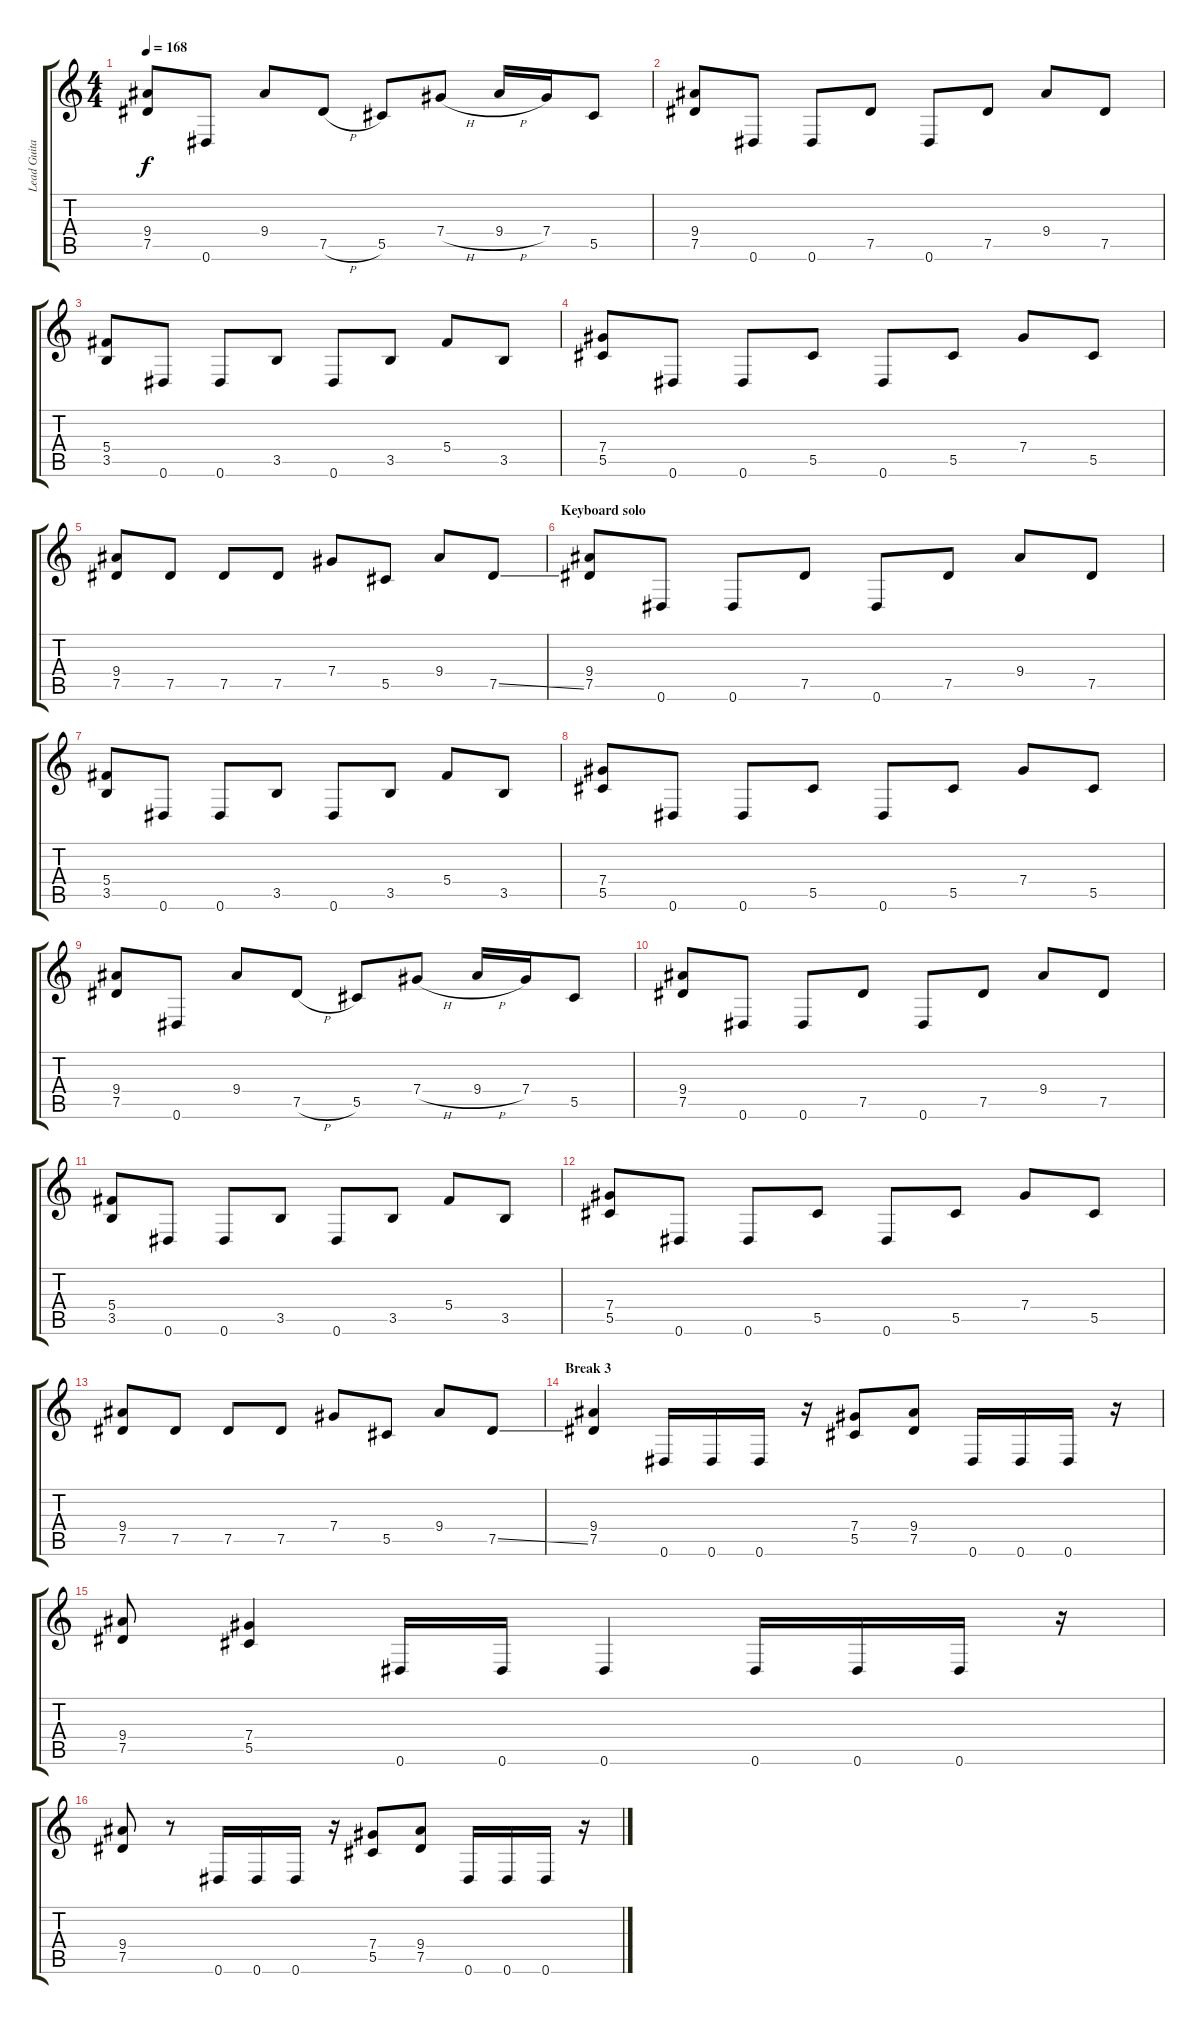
\track ("Lead Guitar" "Lead Guita") {instrument overdrivenguitar}
\staff {score tabs}
\tuning (Eb4 Bb3 Gb3 Db3 Ab2 Eb2) {hide}
\ts (4 4)
\tempo 168
\clef g2
\ks c
(9.4 7.5).8{dy f} 0.6.8 9.4.8 7.5{h}.8 5.5.8 7.4{h}.8 9.4{h}.16 7.4.16 5.5.8 |
(9.4 7.5).8 0.6.8 0.6.8 7.5.8 0.6.8 7.5.8 9.4.8 7.5.8 |
(5.4 3.5).8 0.6.8 0.6.8 3.5.8 0.6.8 3.5.8 5.4.8 3.5.8 |
(7.4 5.5).8 0.6.8 0.6.8 5.5.8 0.6.8 5.5.8 7.4.8 5.5.8 |
(9.4 7.5).8 7.5.8 7.5.8 7.5.8 7.4.8 5.5.8 9.4.8 7.5{ss}.8 |
\section ("" "Keyboard solo")
(9.4 7.5).8 0.6.8 0.6.8 7.5.8 0.6.8 7.5.8 9.4.8 7.5.8 |
(5.4 3.5).8 0.6.8 0.6.8 3.5.8 0.6.8 3.5.8 5.4.8 3.5.8 |
(7.4 5.5).8 0.6.8 0.6.8 5.5.8 0.6.8 5.5.8 7.4.8 5.5.8 |
(9.4 7.5).8 0.6.8 9.4.8 7.5{h}.8 5.5.8 7.4{h}.8 9.4{h}.16 7.4.16 5.5.8 |
(9.4 7.5).8 0.6.8 0.6.8 7.5.8 0.6.8 7.5.8 9.4.8 7.5.8 |
(5.4 3.5).8 0.6.8 0.6.8 3.5.8 0.6.8 3.5.8 5.4.8 3.5.8 |
(7.4 5.5).8 0.6.8 0.6.8 5.5.8 0.6.8 5.5.8 7.4.8 5.5.8 |
(9.4 7.5).8 7.5.8 7.5.8 7.5.8 7.4.8 5.5.8 9.4.8 7.5{ss}.8 |
\section ("" "Break 3")
(9.4 7.5).4 0.6.16 0.6.16 0.6.16 r.16 (7.4 5.5).8 (9.4 7.5).8 0.6.16 0.6.16 0.6.16 r.16 |
(9.4 7.5).8 (7.4 5.5).4 0.6.16 0.6.16 0.6.4 0.6.16 0.6.16 0.6.16 r.16 |
(9.4 7.5).8 r.8 0.6.16 0.6.16 0.6.16 r.16 (7.4 5.5).8 (9.4 7.5).8 0.6.16 0.6.16 0.6.16 r.16
